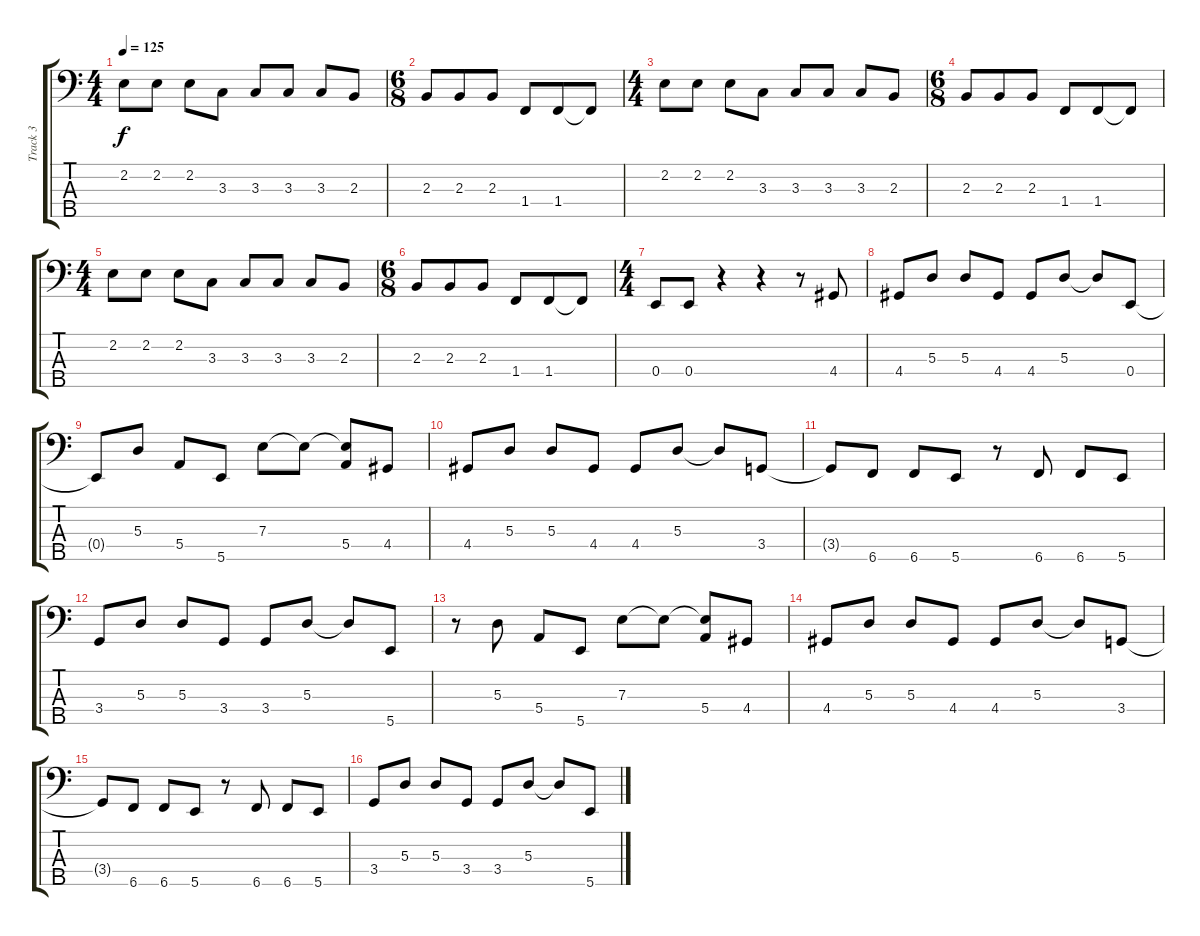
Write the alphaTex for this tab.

\track ("Track 3" "Track 3") {instrument electricbassfinger}
\staff {score tabs}
\tuning (G2 D2 A1 E1 B0) {hide}
\ts (4 4)
\tempo 125
\clef f4
\ks c
2.2.8{dy f} 2.2.8 2.2.8 3.3.8 3.3.8 3.3.8 3.3.8 2.3.8 |
\ts (6 8)
2.3.8 2.3.8 2.3.8 1.4.8 1.4.8 1.4{t}.8 |
\ts (4 4)
2.2.8 2.2.8 2.2.8 3.3.8 3.3.8 3.3.8 3.3.8 2.3.8 |
\ts (6 8)
2.3.8 2.3.8 2.3.8 1.4.8 1.4.8 1.4{t}.8 |
\ts (4 4)
2.2.8 2.2.8 2.2.8 3.3.8 3.3.8 3.3.8 3.3.8 2.3.8 |
\ts (6 8)
2.3.8 2.3.8 2.3.8 1.4.8 1.4.8 1.4{t}.8 |
\ts (4 4)
0.4.8 0.4.8 r.4 r.4 r.8 4.4.8 |
4.4.8 5.3.8 5.3.8 4.4.8 4.4.8 5.3.8 5.3{t}.8 0.4.8 |
0.4{t}.8 5.3.8 5.4.8 5.5.8 7.3.8 7.3{t}.8 (7.3{t} 5.4).8 4.4.8 |
4.4.8 5.3.8 5.3.8 4.4.8 4.4.8 5.3.8 5.3{t}.8 3.4.8 |
3.4{t}.8 6.5.8 6.5.8 5.5.8 r.8 6.5.8 6.5.8 5.5.8 |
3.4.8 5.3.8 5.3.8 3.4.8 3.4.8 5.3.8 5.3{t}.8 5.5.8 |
r.8 5.3.8 5.4.8 5.5.8 7.3.8 7.3{t}.8 (7.3{t} 5.4).8 4.4.8 |
4.4.8 5.3.8 5.3.8 4.4.8 4.4.8 5.3.8 5.3{t}.8 3.4.8 |
3.4{t}.8 6.5.8 6.5.8 5.5.8 r.8 6.5.8 6.5.8 5.5.8 |
3.4.8 5.3.8 5.3.8 3.4.8 3.4.8 5.3.8 5.3{t}.8 5.5.8
